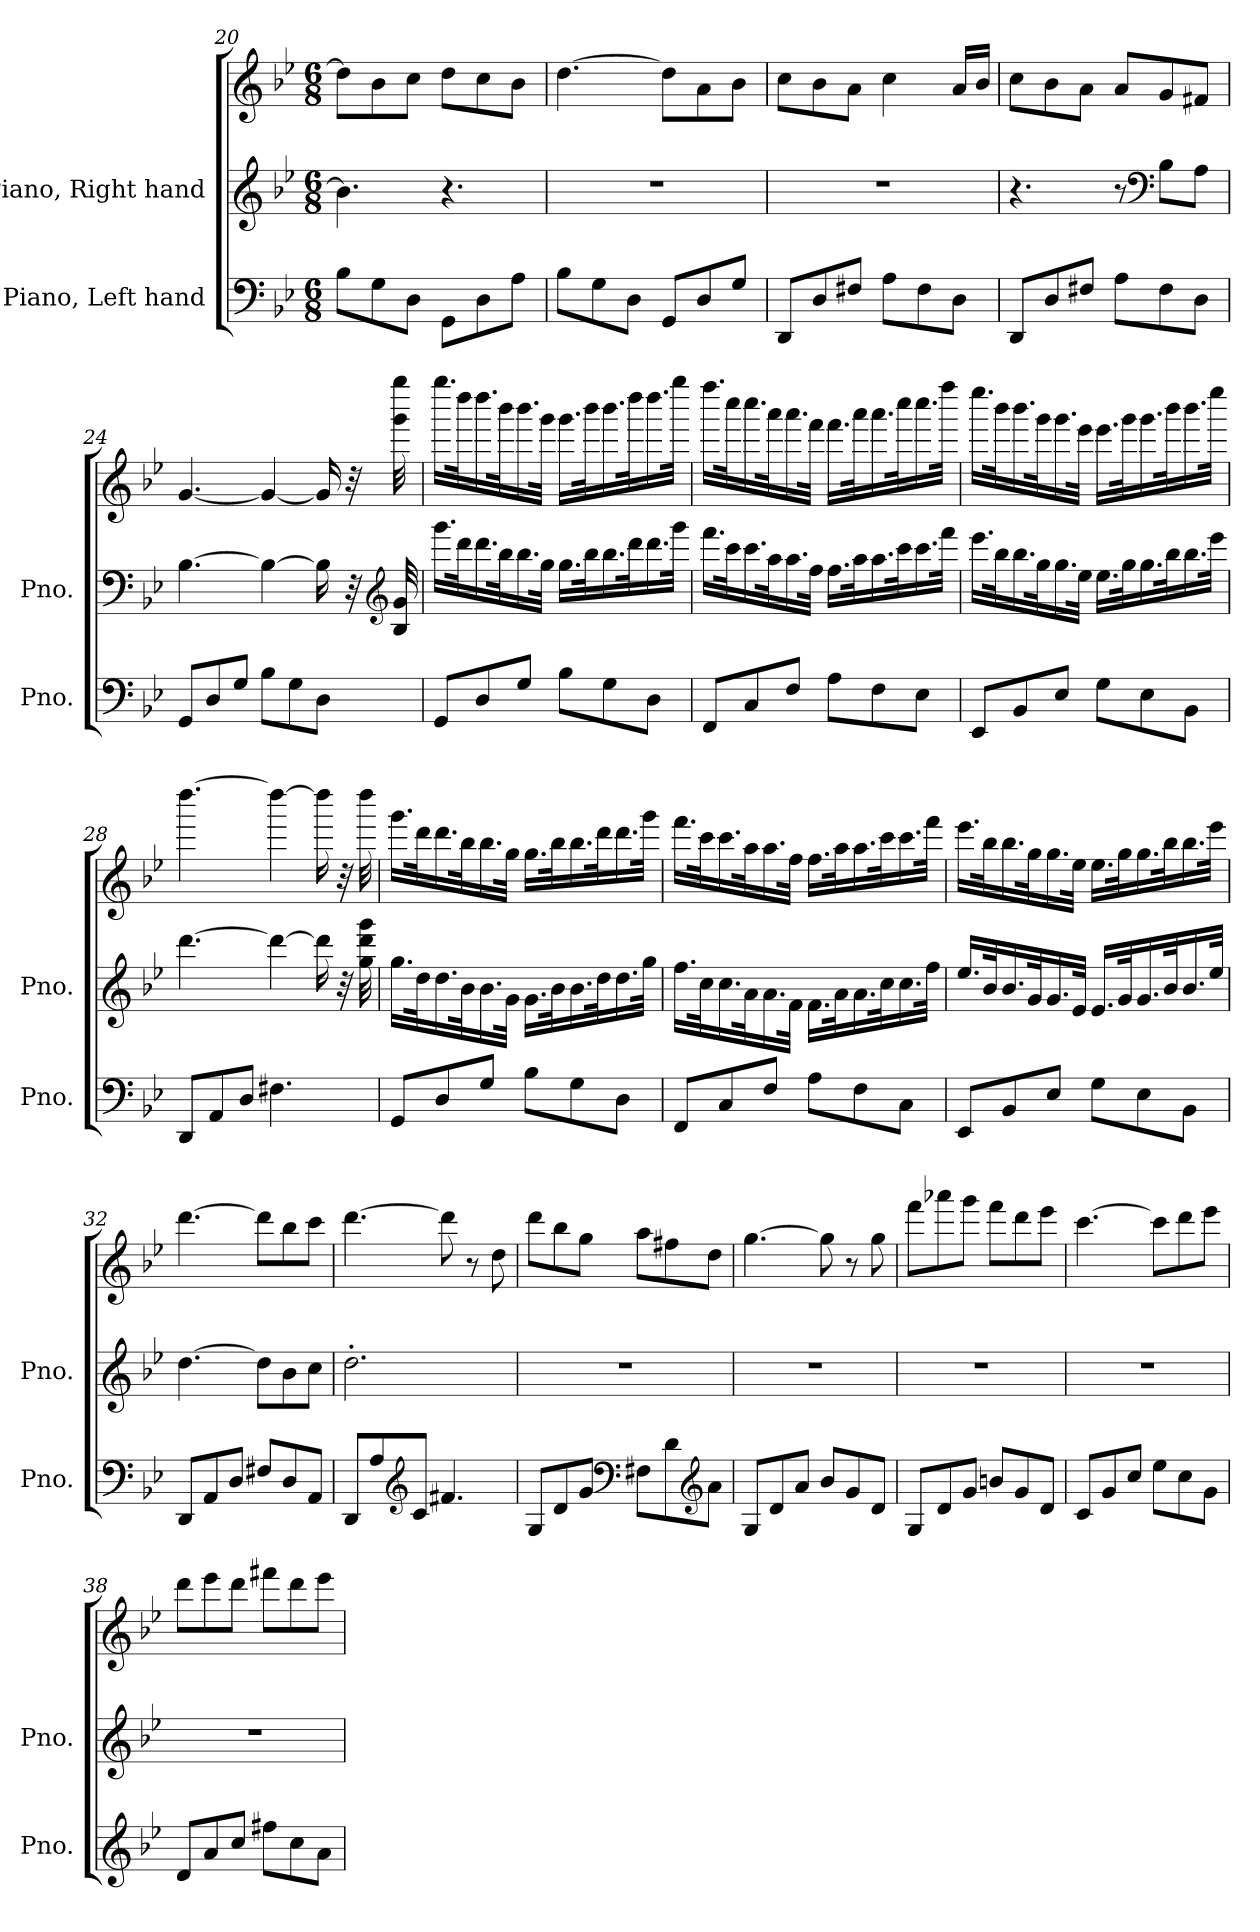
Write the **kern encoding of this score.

**kern	**kern	**kern
*part2	*part1	*part1
*staff3	*staff2	*staff1
*I"Piano, Left hand	*I"Piano, Right hand	*
*I'Pno.	*I'Pno.	*
!!LO:PB:g=z
*clefF4	*clefG2	*clefG2
*k[b-e-]	*k[b-e-]	*k[b-e-]
*M6/8	*M6/8	*M6/8
=20	=20	=20
8B-\L	4.b-\]	8dd\L]
8G\	.	8b-\
8D\J	.	8cc\J
8GG\L	4.r	8dd\L
8D\	.	8cc\
8A\J	.	8b-\J
=21	=21	=21
8B-\L	2.r	[4.dd\
8G\	.	.
8D\J	.	.
8GG/L	.	8dd\L]
8D/	.	8a\
8G/J	.	8b-\J
=22	=22	=22
8DD/L	2.r	8cc\L
8D/	.	8b-\
8F#X/J	.	8a\J
8A\L	.	4cc\
8F#\	.	.
8D\J	.	16a/LL
.	.	16b-/JJ
=23	=23	=23
8DD/L	4.r	8cc\L
8D/	.	8b-\
8F#X/J	.	8a\J
8A\L	8r	8a/L
*	*clefF4	*
8F#\	8B-\L	8g/
8D\J	8A\J	8f#X/J
!!LO:LB:g=z
=24	=24	=24
8GG/L	[4.B-\	[4.g/
8D/	.	.
8G/J	.	.
8B-\L	4B-\_	4g/_
8G\	.	.
8D\J	16B-\]	16g/]
.	32r	32r
*	*clefG2	*
.	32B-/ 32g/	32ggg\ 32gggg\
=25	=25	=25
8GG/L	16.ggg\LL	16.gggg\LL
.	32ddd\K	32dddd\K
8D/	16.ddd\	16.dddd\
.	32bb-\K	32bbb-\K
8G/J	16.bb-\	16.bbb-\
.	32gg\JJk	32ggg\JJk
8B-\L	16.gg\LL	16.ggg\LL
.	32bb-\K	32bbb-\K
8G\	16.bb-\	16.bbb-\
.	32ddd\K	32dddd\K
8D\J	16.ddd\	16.dddd\
.	32ggg\JJk	32gggg\JJk
!!LO:LB:g=z
=26	=26	=26
8FF/L	16.fff\LL	16.ffff\LL
.	32ccc\K	32cccc\K
8C/	16.ccc\	16.cccc\
.	32aa\K	32aaa\K
8F/J	16.aa\	16.aaa\
.	32ff\JJk	32fff\JJk
8A\L	16.ff\LL	16.fff\LL
.	32aa\K	32aaa\K
8F\	16.aa\	16.aaa\
.	32ccc\K	32cccc\K
8E-\J	16.ccc\	16.cccc\
.	32fff\JJk	32ffff\JJk
=27	=27	=27
8EE-/L	16.eee-\LL	16.eeee-\LL
.	32bb-\K	32bbb-\K
8BB-/	16.bb-\	16.bbb-\
.	32gg\K	32ggg\K
8E-/J	16.gg\	16.ggg\
.	32ee-\JJk	32eee-\JJk
8G\L	16.ee-\LL	16.eee-\LL
.	32gg\K	32ggg\K
8E-\	16.gg\	16.ggg\
.	32bb-\K	32bbb-\K
8BB-\J	16.bb-\	16.bbb-\
.	32eee-\JJk	32eeee-\JJk
!!LO:LB:g=z
=28	=28	=28
8DD/L	[4.ddd\	[4.dddd\
8AA/	.	.
8D/J	.	.
4.F#X\	4ddd\_	4dddd\_
.	16ddd\]	16dddd\]
.	32r	32r
.	32gg\ 32ddd\ 32ggg\	32dddd\
=29	=29	=29
8GG/L	16.gg\LL	16.ggg\LL
.	32dd\K	32ddd\K
8D/	16.dd\	16.ddd\
.	32b-\K	32bb-\K
8G/J	16.b-\	16.bb-\
.	32g\JJk	32gg\JJk
8B-\L	16.g\LL	16.gg\LL
.	32b-\K	32bb-\K
8G\	16.b-\	16.bb-\
.	32dd\K	32ddd\K
8D\J	16.dd\	16.ddd\
.	32gg\JJk	32ggg\JJk
!!LO:PB:g=z
=30	=30	=30
8FF/L	16.ff\LL	16.fff\LL
.	32cc\K	32ccc\K
8C/	16.cc\	16.ccc\
.	32a\K	32aa\K
8F/J	16.a\	16.aa\
.	32f\JJk	32ff\JJk
8A\L	16.f\LL	16.ff\LL
.	32a\K	32aa\K
8F\	16.a\	16.aa\
.	32cc\K	32ccc\K
8C\J	16.cc\	16.ccc\
.	32ff\JJk	32fff\JJk
=31	=31	=31
8EE-/L	16.ee-/LL	16.eee-\LL
.	32b-/K	32bb-\K
8BB-/	16.b-/	16.bb-\
.	32g/K	32gg\K
8E-/J	16.g/	16.gg\
.	32e-/JJk	32ee-\JJk
8G\L	16.e-/LL	16.ee-\LL
.	32g/K	32gg\K
8E-\	16.g/	16.gg\
.	32b-/K	32bb-\K
8BB-\J	16.b-/	16.bb-\
.	32ee-/JJk	32eee-\JJk
=32	=32	=32
8DD/L	[4.dd\	[4.ddd\
8AA/	.	.
8D/J	.	.
8F#X/L	8dd\L]	8ddd\L]
8D/	8b-\	8bb-\
8AA/J	8cc\J	8ccc\J
!!LO:LB:g=z
=33	=33	=33
8DD/L	2.dd'\	[4.ddd\
8A/	.	.
*clefG2	*	*
8c/J	.	.
4.f#X/	.	8ddd\]
.	.	8r
.	.	8dd\
=34	=34	=34
8G/L	2.r	8ddd\L
8d/	.	8bb-\
8g/J	.	8gg\J
*clefF4	*	*
8F#X\L	.	8aa\L
8d\	.	8ff#X\
*clefG2	*	*
8a\J	.	8dd\J
=35	=35	=35
8G/L	2.r	[4.gg\
8d/	.	.
8a/J	.	.
8b-/L	.	8gg\]
8g/	.	8r
8d/J	.	8gg\
=36	=36	=36
8G/L	2.r	8fff\L
8d/	.	8aaa-X\
8g/J	.	8ggg\J
8bn/L	.	8fff\L
8g/	.	8ddd\
8d/J	.	8eee-\J
!!LO:LB:g=z
=37	=37	=37
8c/L	2.r	[4.ccc\
8g/	.	.
8cc/J	.	.
8ee-\L	.	8ccc\L]
8cc\	.	8ddd\
8g\J	.	8eee-\J
=38	=38	=38
8d/L	2.r	8ddd\L
8a/	.	8eee-\
8cc/J	.	8ddd\J
8ff#X\L	.	8fff#X\L
8cc\	.	8ddd\
8a\J	.	8eee-\J
=	=	=
*-	*-	*-
